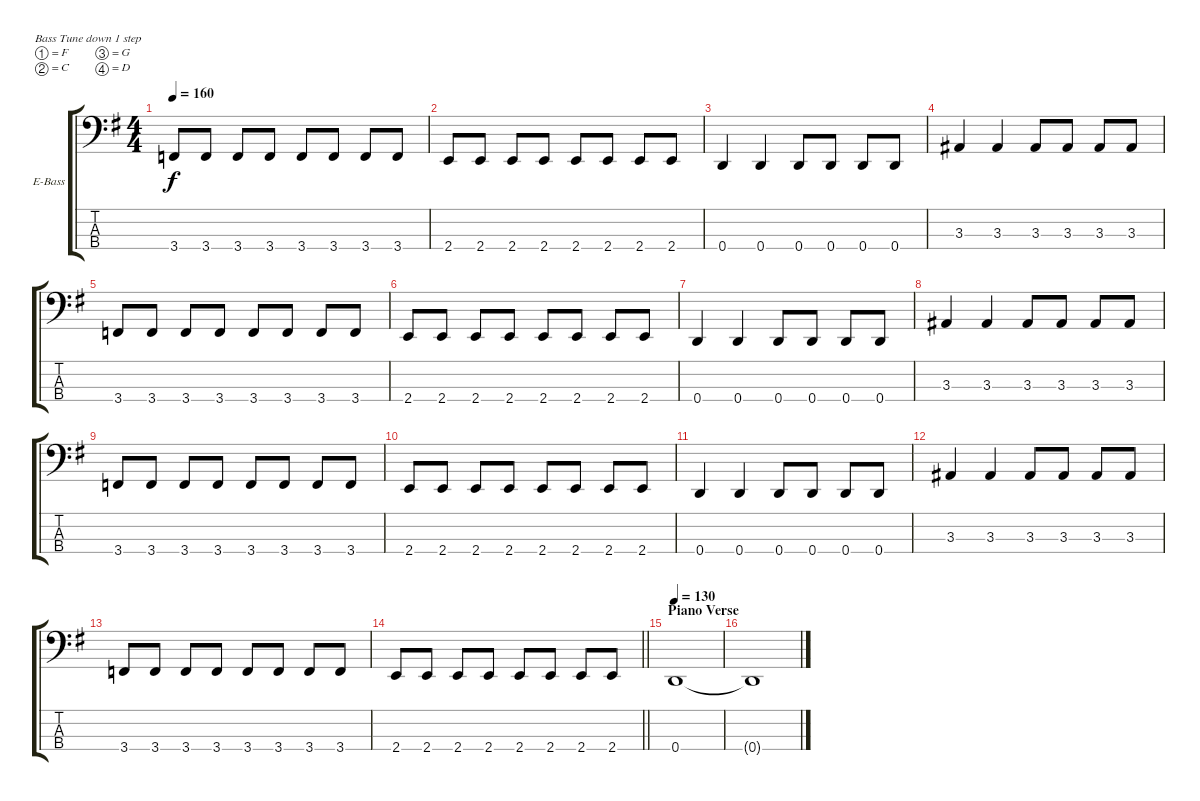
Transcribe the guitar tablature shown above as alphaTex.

\bracketExtendMode groupsimilarinstruments
\firstSystemTrackNameOrientation horizontal
\otherSystemsTrackNameOrientation horizontal
\track ("Bass" "E-Bass") {instrument electricbassfinger}
\staff {score tabs}
\tuning (F2 C2 G1 D1)
\ts (4 4)
\tempo 160
\clef f4
\ks eminor
3.4.8{dy f} 3.4.8 3.4.8 3.4.8 3.4.8 3.4.8 3.4.8 3.4.8 |
2.4.8 2.4.8 2.4.8 2.4.8 2.4.8 2.4.8 2.4.8 2.4.8 |
0.4.4 0.4.4 0.4.8 0.4.8 0.4.8 0.4.8 |
3.3.4 3.3.4 3.3.8 3.3.8 3.3.8 3.3.8 |
3.4.8 3.4.8 3.4.8 3.4.8 3.4.8 3.4.8 3.4.8 3.4.8 |
2.4.8 2.4.8 2.4.8 2.4.8 2.4.8 2.4.8 2.4.8 2.4.8 |
0.4.4 0.4.4 0.4.8 0.4.8 0.4.8 0.4.8 |
3.3.4 3.3.4 3.3.8 3.3.8 3.3.8 3.3.8 |
3.4.8 3.4.8 3.4.8 3.4.8 3.4.8 3.4.8 3.4.8 3.4.8 |
2.4.8 2.4.8 2.4.8 2.4.8 2.4.8 2.4.8 2.4.8 2.4.8 |
0.4.4 0.4.4 0.4.8 0.4.8 0.4.8 0.4.8 |
3.3.4 3.3.4 3.3.8 3.3.8 3.3.8 3.3.8 |
3.4.8 3.4.8 3.4.8 3.4.8 3.4.8 3.4.8 3.4.8 3.4.8 |
\barLineRight lightlight
2.4.8 2.4.8 2.4.8 2.4.8 2.4.8 2.4.8 2.4.8 2.4.8 |
\section ("" "Piano Verse")
\tempo 130
0.4.1 |
0.4{t}.1
